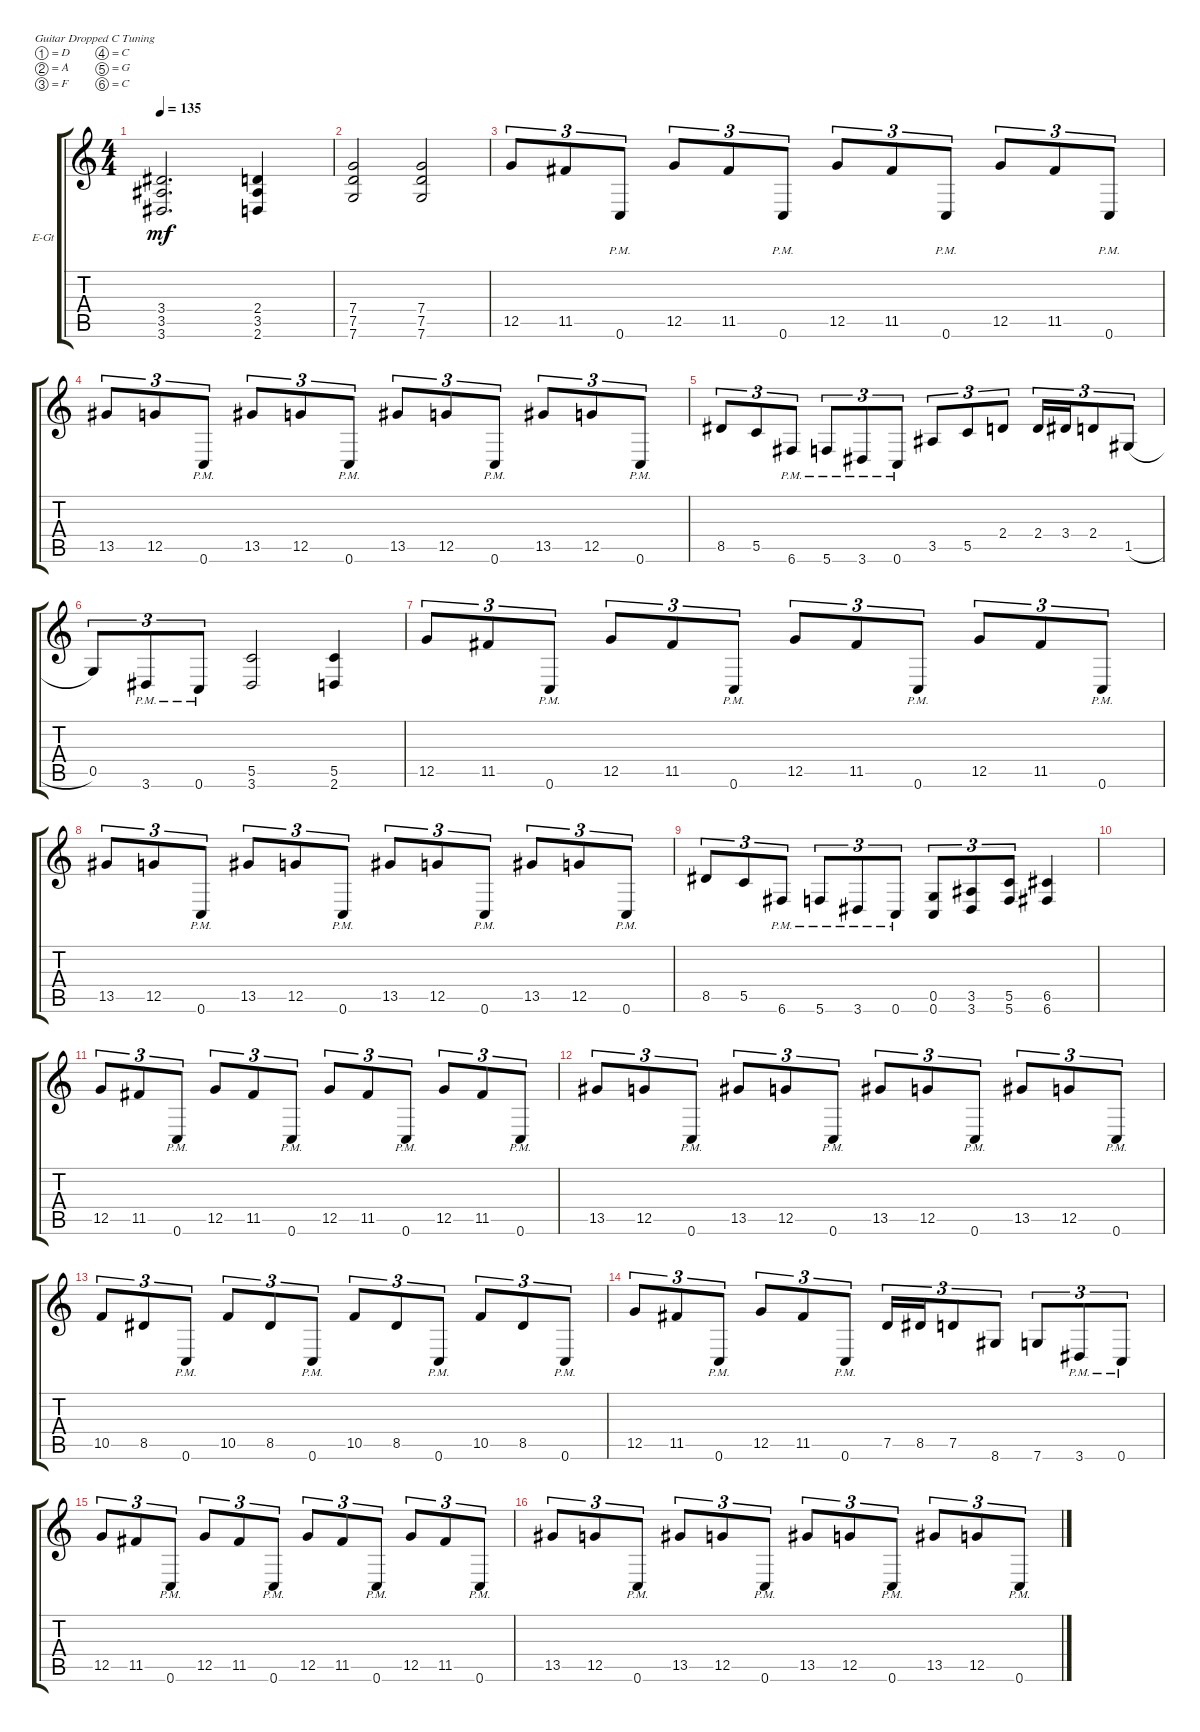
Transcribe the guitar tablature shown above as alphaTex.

\defaultSystemsLayout 4
\bracketExtendMode groupsimilarinstruments
\firstSystemTrackNameOrientation horizontal
\otherSystemsTrackNameOrientation horizontal
\track ("Electric Guitar" "E-Gt") {instrument distortionguitar}
\staff {score tabs}
\tuning (D4 A3 F3 C3 G2 C2)
\ts (4 4)
\tempo 135
\clef g2
\ks c
(3.6 3.5 3.4).2{d dy mf} (2.6 3.5 2.4).4 |
(7.6 7.5 7.4).2 (7.6 7.5 7.4).2 |
12.5.8{tu (3 2)} 11.5.8{tu (3 2)} 0.6{pm}.8{tu (3 2)} 12.5.8{tu (3 2)} 11.5.8{tu (3 2)} 0.6{pm}.8{tu (3 2)} 12.5.8{tu (3 2)} 11.5.8{tu (3 2)} 0.6{pm}.8{tu (3 2)} 12.5.8{tu (3 2)} 11.5.8{tu (3 2)} 0.6{pm}.8{tu (3 2)} |
13.5.8{tu (3 2)} 12.5.8{tu (3 2)} 0.6{pm}.8{tu (3 2)} 13.5.8{tu (3 2)} 12.5.8{tu (3 2)} 0.6{pm}.8{tu (3 2)} 13.5.8{tu (3 2)} 12.5.8{tu (3 2)} 0.6{pm}.8{tu (3 2)} 13.5.8{tu (3 2)} 12.5.8{tu (3 2)} 0.6{pm}.8{tu (3 2)} |
8.5.8{tu (3 2)} 5.5.8{tu (3 2)} 6.6{pm}.8{tu (3 2)} 5.6{pm}.8{tu (3 2)} 3.6{pm}.8{tu (3 2)} 0.6{pm}.8{tu (3 2)} 3.5.8{tu (3 2)} 5.5.8{tu (3 2)} 2.4.8{tu (3 2)} 2.4.16{tu (3 2)} 3.4.16{tu (3 2)} 2.4.8{tu (3 2)} 1.5{h}.8{tu (3 2)} |
0.5.8{tu (3 2)} 3.6{pm}.8{tu (3 2)} 0.6{pm}.8{tu (3 2)} (5.5 3.6).2 (2.6 5.5).4 |
12.5.8{tu (3 2)} 11.5.8{tu (3 2)} 0.6{pm}.8{tu (3 2)} 12.5.8{tu (3 2)} 11.5.8{tu (3 2)} 0.6{pm}.8{tu (3 2)} 12.5.8{tu (3 2)} 11.5.8{tu (3 2)} 0.6{pm}.8{tu (3 2)} 12.5.8{tu (3 2)} 11.5.8{tu (3 2)} 0.6{pm}.8{tu (3 2)} |
13.5.8{tu (3 2)} 12.5.8{tu (3 2)} 0.6{pm}.8{tu (3 2)} 13.5.8{tu (3 2)} 12.5.8{tu (3 2)} 0.6{pm}.8{tu (3 2)} 13.5.8{tu (3 2)} 12.5.8{tu (3 2)} 0.6{pm}.8{tu (3 2)} 13.5.8{tu (3 2)} 12.5.8{tu (3 2)} 0.6{pm}.8{tu (3 2)} |
8.5.8{tu (3 2)} 5.5.8{tu (3 2)} 6.6{pm}.8{tu (3 2)} 5.6{pm}.8{tu (3 2)} 3.6{pm}.8{tu (3 2)} 0.6{pm}.8{tu (3 2)} (0.5 0.6).8{tu (3 2)} (3.5 3.6).8{tu (3 2)} (5.6 5.5).8{tu (3 2)} (6.5 6.6).4 |
|
12.5.8{tu (3 2)} 11.5.8{tu (3 2)} 0.6{pm}.8{tu (3 2)} 12.5.8{tu (3 2)} 11.5.8{tu (3 2)} 0.6{pm}.8{tu (3 2)} 12.5.8{tu (3 2)} 11.5.8{tu (3 2)} 0.6{pm}.8{tu (3 2)} 12.5.8{tu (3 2)} 11.5.8{tu (3 2)} 0.6{pm}.8{tu (3 2)} |
13.5.8{tu (3 2)} 12.5.8{tu (3 2)} 0.6{pm}.8{tu (3 2)} 13.5.8{tu (3 2)} 12.5.8{tu (3 2)} 0.6{pm}.8{tu (3 2)} 13.5.8{tu (3 2)} 12.5.8{tu (3 2)} 0.6{pm}.8{tu (3 2)} 13.5.8{tu (3 2)} 12.5.8{tu (3 2)} 0.6{pm}.8{tu (3 2)} |
10.5.8{tu (3 2)} 8.5.8{tu (3 2)} 0.6{pm}.8{tu (3 2)} 10.5.8{tu (3 2)} 8.5.8{tu (3 2)} 0.6{pm}.8{tu (3 2)} 10.5.8{tu (3 2)} 8.5.8{tu (3 2)} 0.6{pm}.8{tu (3 2)} 10.5.8{tu (3 2)} 8.5.8{tu (3 2)} 0.6{pm}.8{tu (3 2)} |
12.5.8{tu (3 2)} 11.5.8{tu (3 2)} 0.6{pm}.8{tu (3 2)} 12.5.8{tu (3 2)} 11.5.8{tu (3 2)} 0.6{pm}.8{tu (3 2)} 7.5.16{tu (3 2)} 8.5.16{tu (3 2)} 7.5.8{tu (3 2)} 8.6.8{tu (3 2)} 7.6.8{tu (3 2)} 3.6{pm}.8{tu (3 2)} 0.6{pm}.8{tu (3 2)} |
12.5.8{tu (3 2)} 11.5.8{tu (3 2)} 0.6{pm}.8{tu (3 2)} 12.5.8{tu (3 2)} 11.5.8{tu (3 2)} 0.6{pm}.8{tu (3 2)} 12.5.8{tu (3 2)} 11.5.8{tu (3 2)} 0.6{pm}.8{tu (3 2)} 12.5.8{tu (3 2)} 11.5.8{tu (3 2)} 0.6{pm}.8{tu (3 2)} |
13.5.8{tu (3 2)} 12.5.8{tu (3 2)} 0.6{pm}.8{tu (3 2)} 13.5.8{tu (3 2)} 12.5.8{tu (3 2)} 0.6{pm}.8{tu (3 2)} 13.5.8{tu (3 2)} 12.5.8{tu (3 2)} 0.6{pm}.8{tu (3 2)} 13.5.8{tu (3 2)} 12.5.8{tu (3 2)} 0.6{pm}.8{tu (3 2)}
